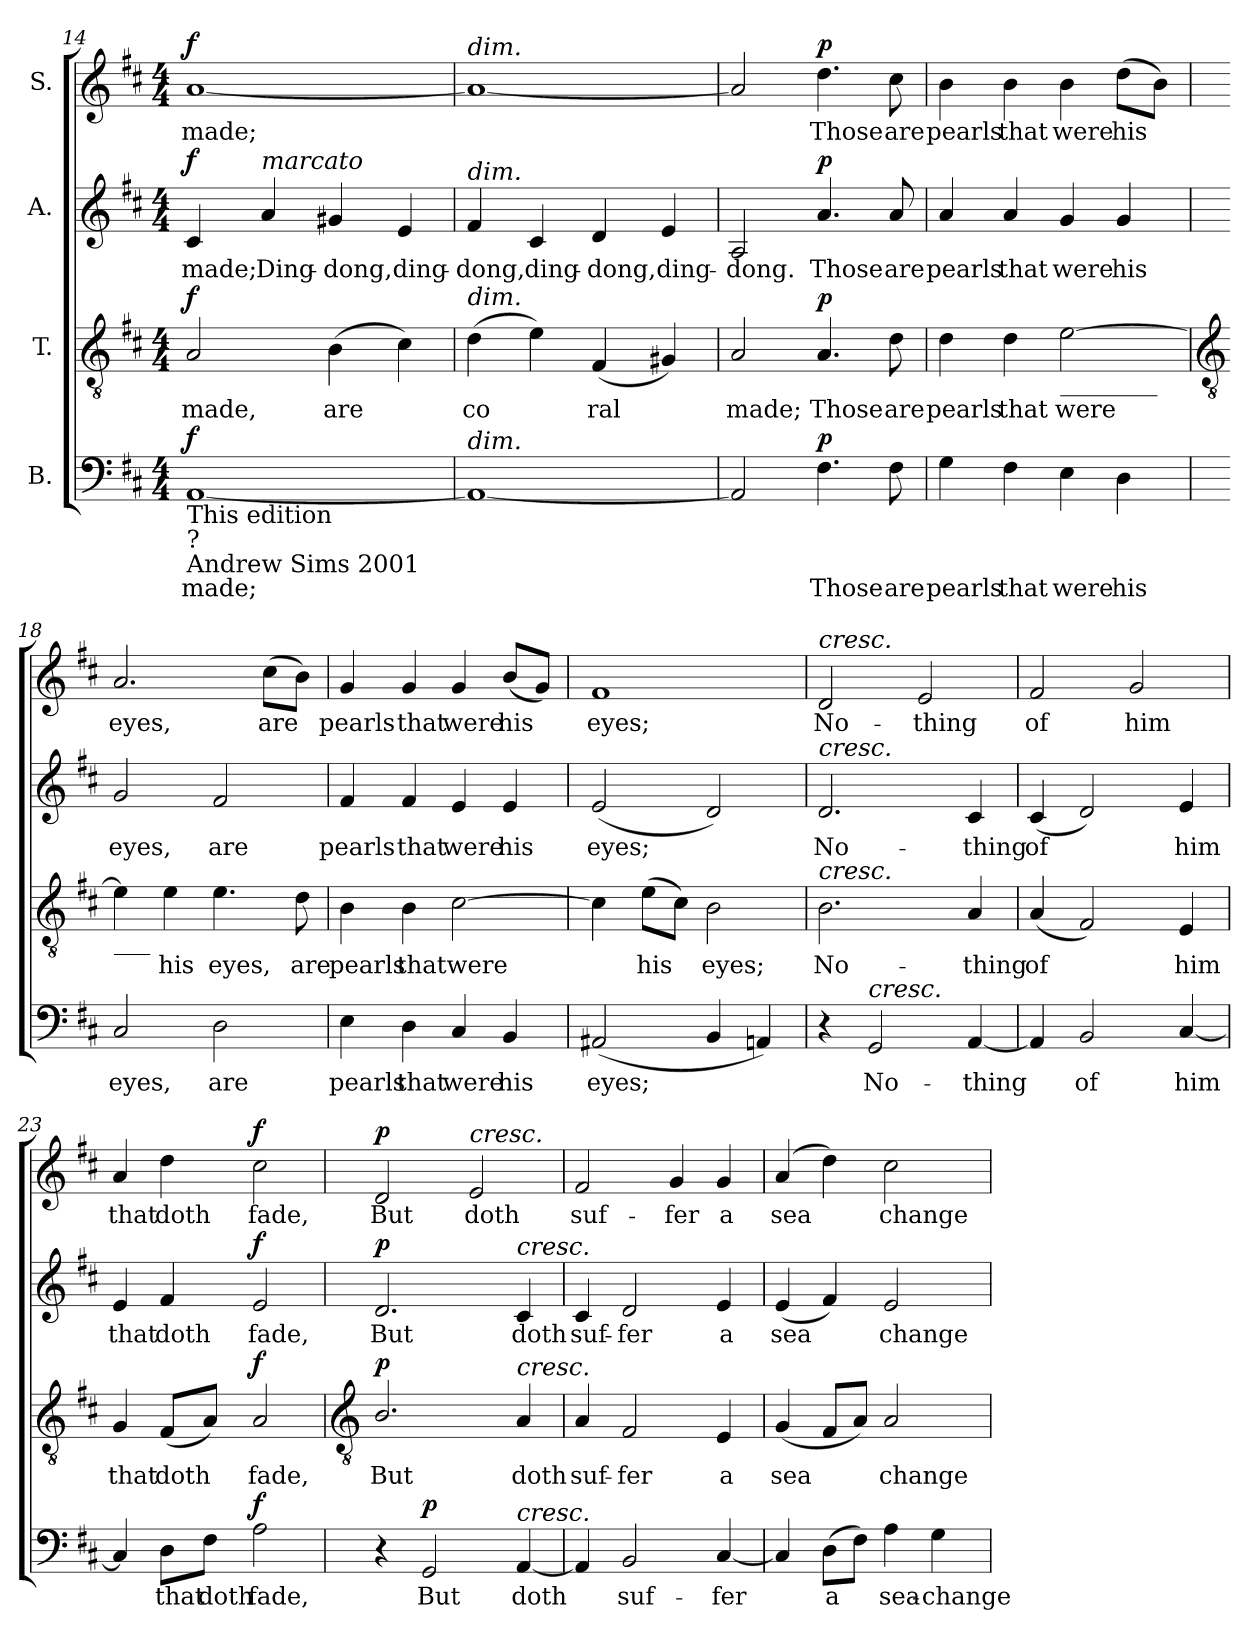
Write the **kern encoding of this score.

**kern	**text	**dynam	**kern	**text	**dynam	**kern	**text	**dynam	**kern	**text	**dynam
*part4	*part4	*part4	*part3	*part3	*part3	*part2	*part2	*part2	*part1	*part1	*part1
*staff4	*staff4	*staff4	*staff3	*staff3	*staff3	*staff2	*staff2	*staff2	*staff1	*staff1	*staff1
*I"B.	*	*	*I"T.	*	*	*I"A.	*	*	*I"S.	*	*
!!LO:LB:g=z
*clefF4	*	*	*clefGv2	*	*	*clefG2	*	*	*clefG2	*	*
*k[f#c#]	*	*	*k[f#c#]	*	*	*k[f#c#]	*	*	*k[f#c#]	*	*
*D:	*	*	*D:	*	*	*D:	*	*	*D:	*	*
*M4/4	*	*	*M4/4	*	*	*M4/4	*	*	*M4/4	*	*
=14	=14	=14	=14	=14	=14	=14	=14	=14	=14	=14	=14
!LO:TX:b:t=This edition	!	!	!	!	!	!	!	!	!	!	!
!LO:TX:b:t=?	!	!	!	!	!	!	!	!	!	!	!
!LO:TX:b:t=Andrew Sims 2001	!	!	!	!	!	!	!	!	!	!	!
!	!LO:LY:b	!LO:DY:a	!	!LO:LY:b	!LO:DY:a	!	!LO:LY:b	!LO:DY:a	!	!LO:LY:b	!LO:DY:a
[1AA	made;	f	2A	made,	f	4c#	made;	f	[1a	made;	f
!	!	!	!	!	!	!LO:TX:a:i:t=marcato	!	!	!	!	!
!	!	!	!	!	!	!	!LO:LY:b	!	!	!	!
.	.	.	.	.	.	4a	Ding-	.	.	.	.
!	!	!	!	!LO:LY:b	!	!	!LO:LY:b	!	!	!	!
.	.	.	(>4B	are	.	4g#X	-dong,	.	.	.	.
!	!	!	!	!	!	!	!LO:LY:b	!	!	!	!
.	.	.	4c#)	.	.	4e	ding-	.	.	.	.
=15	=15	=15	=15	=15	=15	=15	=15	=15	=15	=15	=15
!	!	!	!	!	!	!	!	!	!LO:TX:a:i:t=dim.	!	!
!	!	!	!	!	!	!LO:TX:a:i:t=dim.	!	!	!	!	!
!	!	!	!LO:TX:a:i:t=dim.	!	!	!	!	!	!	!	!
!LO:TX:a:i:t=dim.	!	!	!	!	!	!	!	!	!	!	!
!	!	!	!	!LO:LY:b	!	!	!LO:LY:b	!	!	!	!
1AA_	.	.	(>4d	co	.	4f#	-dong,	.	1a_	.	.
!	!	!	!	!	!	!	!LO:LY:b	!	!	!	!
.	.	.	4e)	.	.	4c#	ding-	.	.	.	.
!	!	!	!	!LO:LY:b	!	!	!LO:LY:b	!	!	!	!
.	.	.	(<4F#	ral	.	4d	-dong,	.	.	.	.
!	!	!	!	!	!	!	!LO:LY:b	!	!	!	!
.	.	.	4G#X)	.	.	4e	ding-	.	.	.	.
=16	=16	=16	=16	=16	=16	=16	=16	=16	=16	=16	=16
!	!	!	!	!LO:LY:b	!	!	!LO:LY:b	!	!	!	!
2AA]	.	.	2A	made;	.	2A	-dong.	.	2a]	.	.
!	!LO:LY:b	!LO:DY:a	!	!LO:LY:b	!LO:DY:a	!	!LO:LY:b	!LO:DY:a	!	!LO:LY:b	!LO:DY:a
4.F#	Those	p	4.A	Those	p	4.a	Those	p	4.dd	Those	p
!	!LO:LY:b	!	!	!LO:LY:b	!	!	!LO:LY:b	!	!	!LO:LY:b	!
8F#	are	.	8d	are	.	8a	are	.	8cc#	are	.
=17	=17	=17	=17	=17	=17	=17	=17	=17	=17	=17	=17
!	!LO:LY:b	!	!	!LO:LY:b	!	!	!LO:LY:b	!	!	!LO:LY:b	!
4G	pearls	.	4d	pearls	.	4a	pearls	.	4b	pearls	.
!	!LO:LY:b	!	!	!LO:LY:b	!	!	!LO:LY:b	!	!	!LO:LY:b	!
4F#	that	.	4d	that	.	4a	that	.	4b	that	.
!	!	!	!LO:TX:b:t=________	!	!	!	!	!	!	!	!
!	!LO:LY:b	!	!	!LO:LY:b	!	!	!LO:LY:b	!	!	!LO:LY:b	!
4E	were	.	[2e	were	.	4g	were	.	4b	were	.
!	!LO:LY:b	!	!	!	!	!	!LO:LY:b	!	!	!LO:LY:b	!
4D	his	.	.	.	.	4g	his	.	(>8ddL	his	.
.	.	.	.	.	.	.	.	.	8bJ)	.	.
!!LO:LB:g=z
=18	=18	=18	=18	=18	=18	=18	=18	=18	=18	=18	=18
*	*	*	*clefGv2	*	*	*	*	*	*	*	*
!	!	!	!LO:TX:b:t=___	!	!	!	!	!	!	!	!
!	!LO:LY:b	!	!	!	!	!	!LO:LY:b	!	!	!LO:LY:b	!
2C#	eyes,	.	4e]	.	.	2g	eyes,	.	2.a	eyes,	.
!	!	!	!	!LO:LY:b	!	!	!	!	!	!	!
.	.	.	4e	his	.	.	.	.	.	.	.
!	!LO:LY:b	!	!	!LO:LY:b	!	!	!LO:LY:b	!	!	!	!
2D	are	.	4.e	eyes,	.	2f#	are	.	.	.	.
!	!	!	!	!	!	!	!	!	!	!LO:LY:b	!
.	.	.	.	.	.	.	.	.	(>8cc#L	are	.
!	!	!	!	!LO:LY:b	!	!	!	!	!	!	!
.	.	.	8d	are	.	.	.	.	8bJ)	.	.
=19	=19	=19	=19	=19	=19	=19	=19	=19	=19	=19	=19
!	!LO:LY:b	!	!	!LO:LY:b	!	!	!LO:LY:b	!	!	!LO:LY:b	!
4E	pearls	.	4B	pearls	.	4f#	pearls	.	4g	pearls	.
!	!LO:LY:b	!	!	!LO:LY:b	!	!	!LO:LY:b	!	!	!LO:LY:b	!
4D	that	.	4B	that	.	4f#	that	.	4g	that	.
!	!LO:LY:b	!	!	!LO:LY:b	!	!	!LO:LY:b	!	!	!LO:LY:b	!
4C#	were	.	[2c#	were	.	4e	were	.	4g	were	.
!	!LO:LY:b	!	!	!	!	!	!LO:LY:b	!	!	!LO:LY:b	!
4BB	his	.	.	.	.	4e	his	.	(<8bL	his	.
.	.	.	.	.	.	.	.	.	8gJ)	.	.
=20	=20	=20	=20	=20	=20	=20	=20	=20	=20	=20	=20
!	!LO:LY:b	!	!	!	!	!	!LO:LY:b	!	!	!LO:LY:b	!
(<2AA#X	eyes;	.	4c#]	.	.	(<2e	eyes;	.	1f#	eyes;	.
!	!	!	!	!LO:LY:b	!	!	!	!	!	!	!
.	.	.	(>8eL	his	.	.	.	.	.	.	.
.	.	.	8c#J)	.	.	.	.	.	.	.	.
!	!	!	!	!LO:LY:b	!	!	!	!	!	!	!
4BB	.	.	2B	eyes;	.	2d)	.	.	.	.	.
4AAn)	.	.	.	.	.	.	.	.	.	.	.
=21	=21	=21	=21	=21	=21	=21	=21	=21	=21	=21	=21
!	!	!	!	!	!	!	!	!	!LO:TX:a:i:t=cresc.	!	!
!	!	!	!	!	!	!LO:TX:a:i:t=cresc.	!	!	!	!	!
!	!	!	!LO:TX:a:i:t=cresc.	!	!	!	!	!	!	!	!
!	!	!	!	!LO:LY:b	!	!	!LO:LY:b	!	!	!LO:LY:b	!
4r	.	.	2.B	No-	.	2.d	No-	.	2d	No-	.
!LO:TX:a:i:t=cresc.	!	!	!	!	!	!	!	!	!	!	!
!	!LO:LY:b	!	!	!	!	!	!	!	!	!	!
2GG	No-	.	.	.	.	.	.	.	.	.	.
!	!	!	!	!	!	!	!	!	!	!LO:LY:b	!
.	.	.	.	.	.	.	.	.	2e	-thing	.
!	!LO:LY:b	!	!	!LO:LY:b	!	!	!LO:LY:b	!	!	!	!
[4AA	-thing	.	4A	-thing	.	4c#	-thing	.	.	.	.
=22	=22	=22	=22	=22	=22	=22	=22	=22	=22	=22	=22
!	!	!	!	!LO:LY:b	!	!	!LO:LY:b	!	!	!LO:LY:b	!
4AA]	.	.	(<4A	of	.	(<4c#	of	.	2f#	of	.
!	!LO:LY:b	!	!	!	!	!	!	!	!	!	!
2BB	of	.	2F#)	.	.	2d)	.	.	.	.	.
!	!	!	!	!	!	!	!	!	!	!LO:LY:b	!
.	.	.	.	.	.	.	.	.	2g	him	.
!	!LO:LY:b	!	!	!LO:LY:b	!	!	!LO:LY:b	!	!	!	!
[4C#	him	.	4E	him	.	4e	him	.	.	.	.
=23	=23	=23	=23	=23	=23	=23	=23	=23	=23	=23	=23
!	!	!	!	!LO:LY:b	!	!	!LO:LY:b	!	!	!LO:LY:b	!
4C#]	.	.	4G	that	.	4e	that	.	4a	that	.
!	!LO:LY:b	!	!	!LO:LY:b	!	!	!LO:LY:b	!	!	!LO:LY:b	!
8DL	that	.	(<8F#L	doth	.	4f#	doth	.	4dd	doth	.
!	!LO:LY:b	!	!	!	!	!	!	!	!	!	!
8F#J	doth	.	8AJ)	.	.	.	.	.	.	.	.
!	!LO:LY:b	!LO:DY:a	!	!LO:LY:b	!LO:DY:a	!	!LO:LY:b	!LO:DY:a	!	!LO:LY:b	!LO:DY:a
2A	fade,	f	2A	fade,	f	2e	fade,	f	2cc#	fade,	f
!!LO:LB:g=z
=24	=24	=24	=24	=24	=24	=24	=24	=24	=24	=24	=24
*	*	*	*clefGv2	*	*	*	*	*	*	*	*
!	!	!	!	!LO:LY:b	!LO:DY:b	!	!LO:LY:b	!LO:DY:a	!	!LO:LY:b	!LO:DY:a
4r	.	.	2.B/	But	p	2.d	But	p	2d	But	p
!	!LO:LY:b	!LO:DY:a	!	!	!	!	!	!	!	!	!
2GG	But	p	.	.	.	.	.	.	.	.	.
!	!	!	!	!	!	!	!	!	!LO:TX:a:i:t=cresc.	!	!
!	!	!	!	!	!	!	!	!	!	!LO:LY:b	!
.	.	.	.	.	.	.	.	.	2e	doth	.
!	!	!	!	!	!	!LO:TX:a:i:t=cresc.	!	!	!	!	!
!	!	!	!LO:TX:a:i:t=cresc.	!	!	!	!	!	!	!	!
!LO:TX:a:i:t=cresc.	!	!	!	!	!	!	!	!	!	!	!
!	!LO:LY:b	!	!	!LO:LY:b	!	!	!LO:LY:b	!	!	!	!
[4AA	doth	.	4A	doth	.	4c#	doth	.	.	.	.
=25	=25	=25	=25	=25	=25	=25	=25	=25	=25	=25	=25
!	!	!	!	!LO:LY:b	!	!	!LO:LY:b	!	!	!LO:LY:b	!
4AA]	.	.	4A	suf-	.	4c#	suf-	.	2f#	suf-	.
!	!LO:LY:b	!	!	!LO:LY:b	!	!	!LO:LY:b	!	!	!	!
2BB	suf-	.	2F#	-fer	.	2d	-fer	.	.	.	.
!	!	!	!	!	!	!	!	!	!	!LO:LY:b	!
.	.	.	.	.	.	.	.	.	4g	-fer	.
!	!LO:LY:b	!	!	!LO:LY:b	!	!	!LO:LY:b	!	!	!LO:LY:b	!
[4C#	-fer	.	4E	a	.	4e	a	.	4g	a	.
=26	=26	=26	=26	=26	=26	=26	=26	=26	=26	=26	=26
!	!	!	!	!LO:LY:b	!	!	!LO:LY:b	!	!	!LO:LY:b	!
4C#]	.	.	(<4G	sea	.	(<4e	sea	.	(<4a	sea	.
!	!LO:LY:b	!	!	!	!	!	!	!	!	!	!
(>8DL	a	.	8F#L	.	.	4f#)	.	.	4dd)	.	.
8F#J)	.	.	8AJ)	.	.	.	.	.	.	.	.
!	!LO:LY:b	!	!	!LO:LY:b	!	!	!LO:LY:b	!	!	!LO:LY:b	!
4A	sea-	.	2A	change	.	2e	change	.	2cc#	change	.
!	!LO:LY:b	!	!	!	!	!	!	!	!	!	!
4G	-change	.	.	.	.	.	.	.	.	.	.
=	=	=	=	=	=	=	=	=	=	=	=
*-	*-	*-	*-	*-	*-	*-	*-	*-	*-	*-	*-
